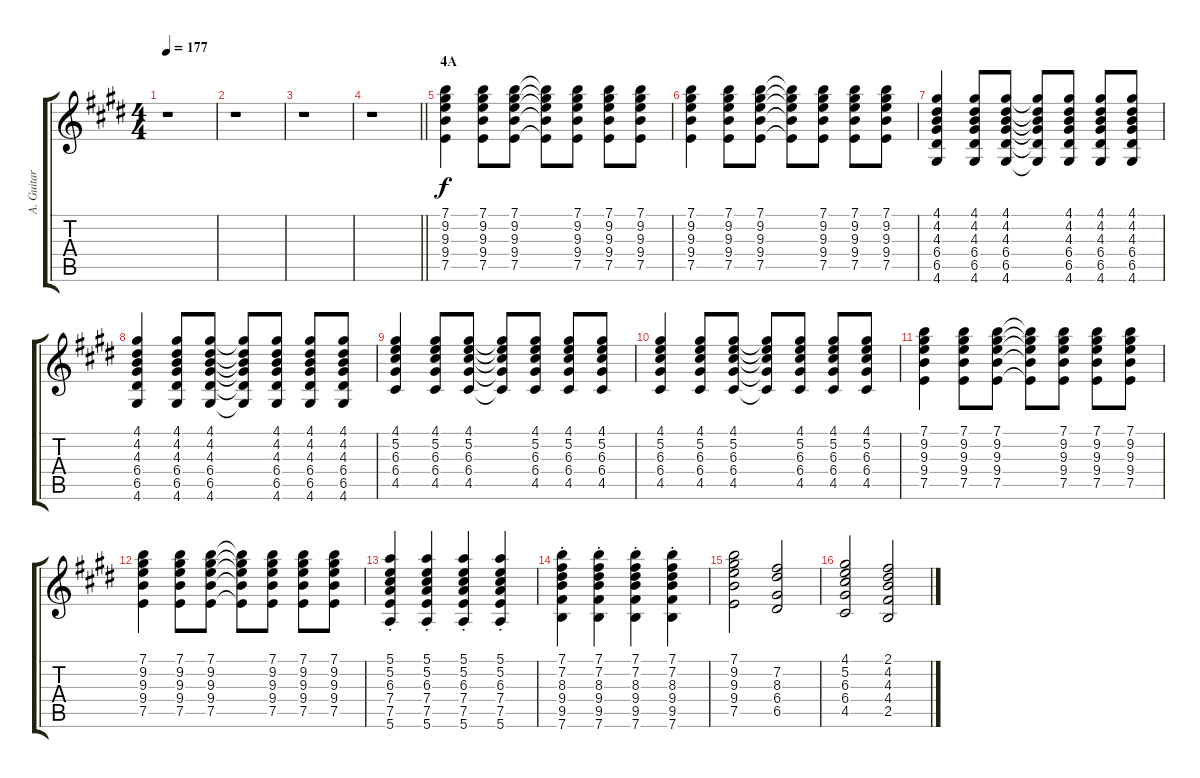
\track ("A. Guitar" "A. Guitar") {instrument acousticguitarsteel}
\staff {score tabs}
\tuning (E4 B3 G3 D3 A2 E2) {hide}
\ts (4 4)
\tempo 177
\clef g2
\ks e
r.1{dy f} |
r.1 |
r.1 |
\barLineRight lightlight
r.1 |
\section ("" "4A")
(7.1 9.2 9.3 9.4 7.5).4 (7.1 9.2 9.3 9.4 7.5).8 (7.1 9.2 9.3 9.4 7.5).8 (7.1{t} 9.2{t} 9.3{t} 9.4{t} 7.5{t}).8 (7.1 9.2 9.3 9.4 7.5).8 (7.1 9.2 9.3 9.4 7.5).8 (7.1 9.2 9.3 9.4 7.5).8 |
(7.1 9.2 9.3 9.4 7.5).4 (7.1 9.2 9.3 9.4 7.5).8 (7.1 9.2 9.3 9.4 7.5).8 (7.1{t} 9.2{t} 9.3{t} 9.4{t} 7.5{t}).8 (7.1 9.2 9.3 9.4 7.5).8 (7.1 9.2 9.3 9.4 7.5).8 (7.1 9.2 9.3 9.4 7.5).8 |
(4.1 4.2 4.3 6.4 6.5 4.6).4 (4.1 4.2 4.3 6.4 6.5 4.6).8 (4.1 4.2 4.3 6.4 6.5 4.6).8 (4.1{t} 4.2{t} 4.3{t} 6.4{t} 6.5{t} 4.6{t}).8 (4.1 4.2 4.3 6.4 6.5 4.6).8 (4.1 4.2 4.3 6.4 6.5 4.6).8 (4.1 4.2 4.3 6.4 6.5 4.6).8 |
(4.1 4.2 4.3 6.4 6.5 4.6).4 (4.1 4.2 4.3 6.4 6.5 4.6).8 (4.1 4.2 4.3 6.4 6.5 4.6).8 (4.1{t} 4.2{t} 4.3{t} 6.4{t} 6.5{t} 4.6{t}).8 (4.1 4.2 4.3 6.4 6.5 4.6).8 (4.1 4.2 4.3 6.4 6.5 4.6).8 (4.1 4.2 4.3 6.4 6.5 4.6).8 |
(4.1 5.2 6.3 6.4 4.5).4 (4.1 5.2 6.3 6.4 4.5).8 (4.1 5.2 6.3 6.4 4.5).8 (4.1{t} 5.2{t} 6.3{t} 6.4{t} 4.5{t}).8 (4.1 5.2 6.3 6.4 4.5).8 (4.1 5.2 6.3 6.4 4.5).8 (4.1 5.2 6.3 6.4 4.5).8 |
(4.1 5.2 6.3 6.4 4.5).4 (4.1 5.2 6.3 6.4 4.5).8 (4.1 5.2 6.3 6.4 4.5).8 (4.1{t} 5.2{t} 6.3{t} 6.4{t} 4.5{t}).8 (4.1 5.2 6.3 6.4 4.5).8 (4.1 5.2 6.3 6.4 4.5).8 (4.1 5.2 6.3 6.4 4.5).8 |
(7.1 9.2 9.3 9.4 7.5).4 (7.1 9.2 9.3 9.4 7.5).8 (7.1 9.2 9.3 9.4 7.5).8 (7.1{t} 9.2{t} 9.3{t} 9.4{t} 7.5{t}).8 (7.1 9.2 9.3 9.4 7.5).8 (7.1 9.2 9.3 9.4 7.5).8 (7.1 9.2 9.3 9.4 7.5).8 |
(7.1 9.2 9.3 9.4 7.5).4 (7.1 9.2 9.3 9.4 7.5).8 (7.1 9.2 9.3 9.4 7.5).8 (7.1{t} 9.2{t} 9.3{t} 9.4{t} 7.5{t}).8 (7.1 9.2 9.3 9.4 7.5).8 (7.1 9.2 9.3 9.4 7.5).8 (7.1 9.2 9.3 9.4 7.5).8 |
(5.1{st} 5.2{st} 6.3{st} 7.4{st} 7.5{st} 5.6{st}).4 (5.1{st} 5.2{st} 6.3{st} 7.4{st} 7.5{st} 5.6{st}).4 (5.1{st} 5.2{st} 6.3{st} 7.4{st} 7.5{st} 5.6{st}).4 (5.1{st} 5.2{st} 6.3{st} 7.4{st} 7.5{st} 5.6{st}).4 |
(7.1{st} 7.2{st} 8.3{st} 9.4{st} 9.5{st} 7.6{st}).4 (7.1{st} 7.2{st} 8.3{st} 9.4{st} 9.5{st} 7.6{st}).4 (7.1{st} 7.2{st} 8.3{st} 9.4{st} 9.5{st} 7.6{st}).4 (7.1{st} 7.2{st} 8.3{st} 9.4{st} 9.5{st} 7.6{st}).4 |
(7.1 9.2 9.3 9.4 7.5).2 (7.2 8.3 6.4 6.5).2 |
(4.1 5.2 6.3 6.4 4.5).2 (2.1 4.2 4.3 4.4 2.5).2
